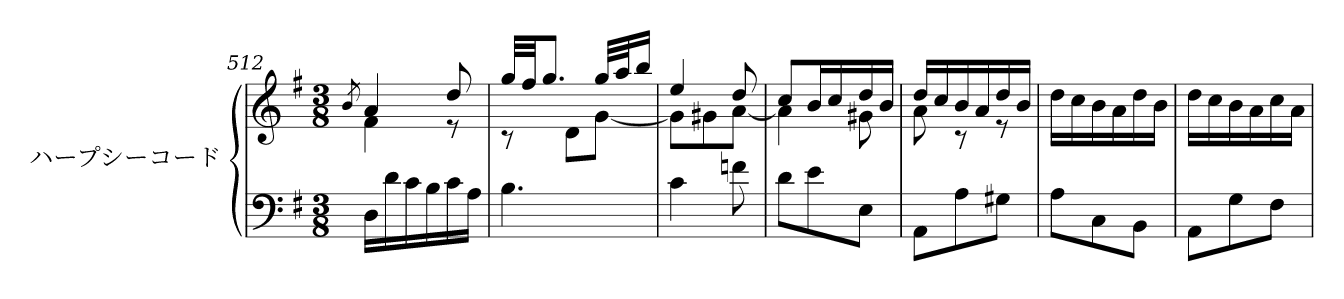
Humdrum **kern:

**kern	**kern
*part1	*part1
*staff2	*staff1
*I"ハープシーコード	*
*clefF4	*clefG2
*k[f#]	*k[f#]
*M3/8	*M3/8
=512	=512
.	8qb/
*	*^
16D\LL	4a/	4f#\
16d\	.	.
16c\	.	.
16B\	.	.
16c\	8dd/	8r
16A\JJ	.	.
=513	=513	=513
4.B\	32gg/LLL	8r
.	32ff#/JJ	.
.	8.gg/J	.
.	.	8d\L
.	32gg/LLL	[8g\J
.	32aa/J	.
.	16bb/JJ	.
!!LO:PB:g=z	!!
=514	=514	=514
4c\	4ee/	8g\L]
.	.	8g#X\
8fn\	8dd/	[8a\J
=515	=515	=515
8d\L	8cc/L	4a\]
8e\	16b/L	.
.	16cc/	.
8E\J	16dd/	8g#X\
.	16b/JJ	.
=516	=516	=516
8AA\L	16dd/LL	8a\
.	16cc/	.
8A\	16b/	8r
.	16a/	.
8G#X\J	16dd/	8r
.	16b/JJ	.
*	*v	*v
=517	=517
8A\L	16dd\LL
.	16cc\
8C\	16b\
.	16a\
8BB\J	16dd\
.	16b\JJ
=518	=518
8AA\L	16dd\LL
.	16cc\
8G\	16b\
.	16a\
8F#\J	16cc\
.	16a\JJ
=	=
*-	*-
